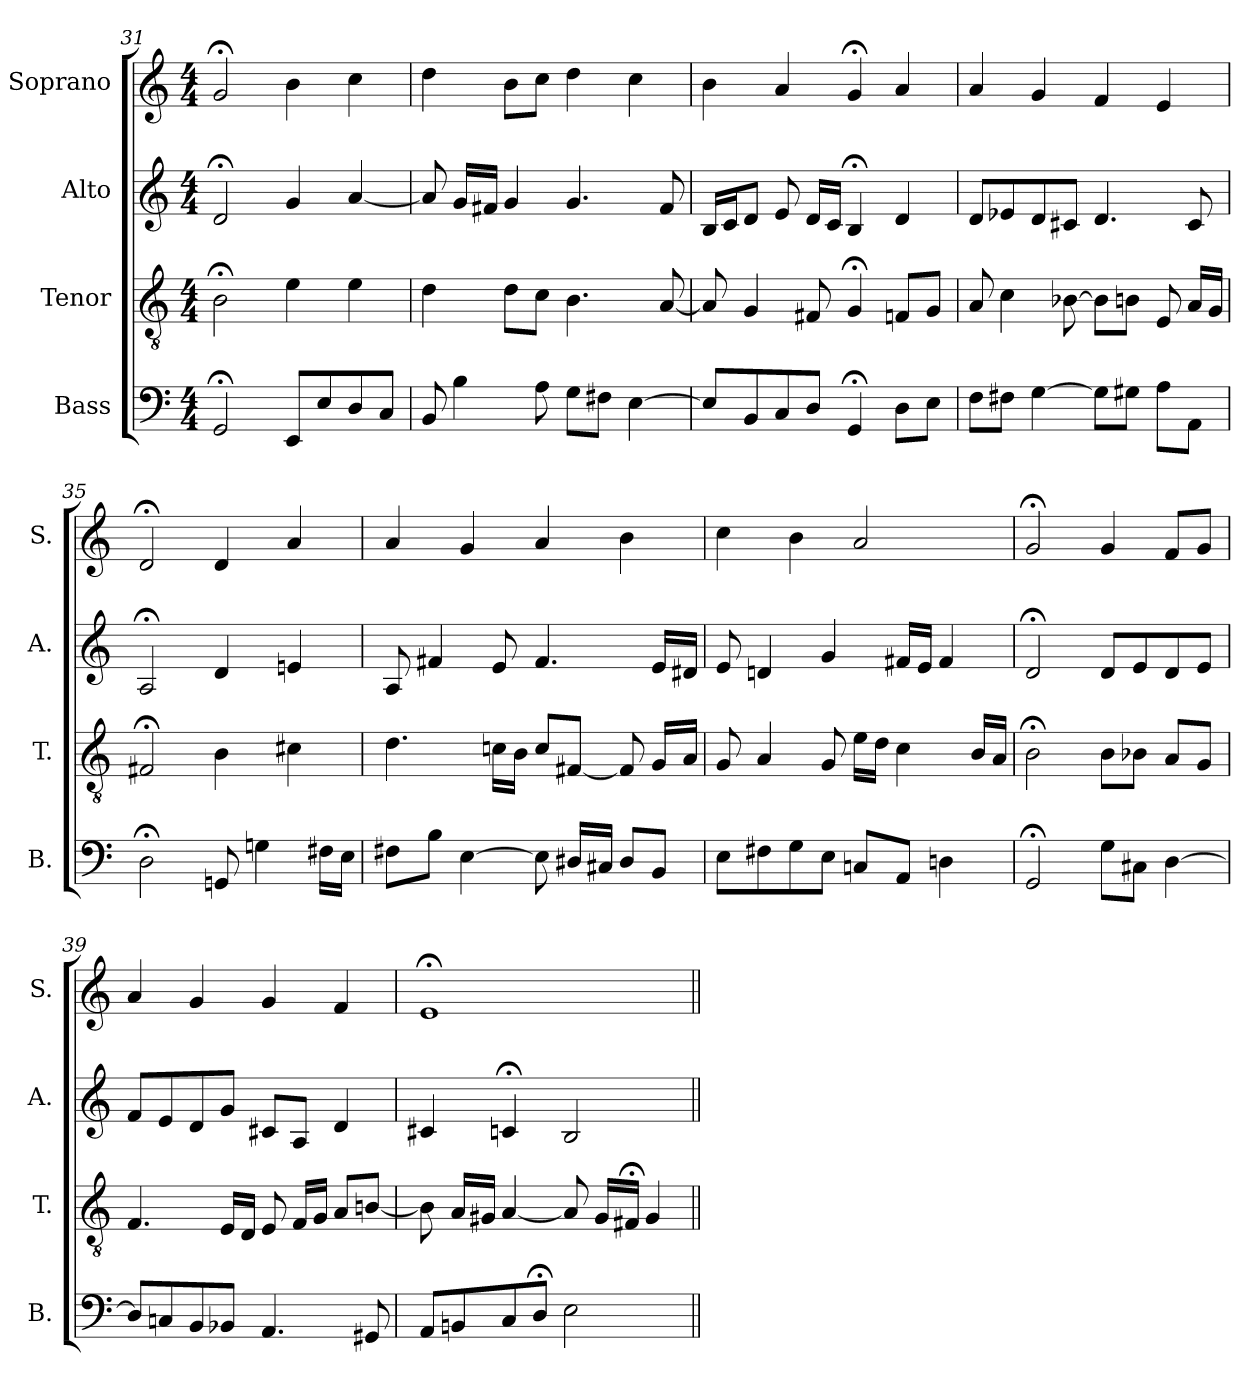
**kern	**kern	**kern	**kern
*part4	*part3	*part2	*part1
*staff4	*staff3	*staff2	*staff1
*I"Bass	*I"Tenor	*I"Alto	*I"Soprano
*I'B.	*I'T.	*I'A.	*I'S.
*clefF4	*clefGv2	*clefG2	*clefG2
*	*ITrd7c12	*	*
*k[]	*k[]	*k[]	*k[]
*C:	*C:	*C:	*C:
*M4/4	*M4/4	*M4/4	*M4/4
=31	=31	=31	=31
2GG;</	2BB;<\	2d;</	2g;</
8EE/L	4E\	4g/	4b\
8E/	.	.	.
8D/	4E\	[4a/	4cc\
8C/J	.	.	.
!!LO:LB:g=z
=32	=32	=32	=32
8BB/	4D\	8a/]	4dd\
4B\	.	16g/LL	.
.	.	16f#X/JJ	.
.	8D\L	4g/	8b\L
8A\	8C\J	.	8cc\J
8G\L	4.BB\	4.g/	4dd\
8F#X\J	.	.	.
[4E\	.	.	4cc\
.	[8AA/	8f#/	.
=33	=33	=33	=33
8E/L]	8AA/]	16B/LL	4b\
.	.	16c/J	.
8BB/	4GG/	8d/J	.
8C/	.	8e/	4a/
8D/J	8FF#X/	16d/LL	.
.	.	16c/JJ	.
4GG;</	4GG;</	4B;</	4g;</
8D\L	8FFn/L	4d/	4a/
8E\J	8GG/J	.	.
=34	=34	=34	=34
8F\L	8AA/	8d/L	4a/
8F#X\J	4C\	8e-X/	.
[4G\	.	8d/	4g/
.	[8BB-X\	8c#X/J	.
8G\L]	8BB-\L]	4.d/	4f/
8G#X\J	8BBn\J	.	.
8A\L	8EE/	.	4e/
8AA\J	16AA/LL	8c#/	.
.	16GG/JJ	.	.
=35	=35	=35	=35
2D;<\	2FF#X;</	2A;</	2d;</
8GGn/	4BB\	4d/	4d/
4Gn\	.	.	.
.	4C#X\	4en/	4a/
16F#X\LL	.	.	.
16E\JJ	.	.	.
!!LO:LB:g=z
=36	=36	=36	=36
8F#X\L	4.D\	8A/	4a/
8B\J	.	4f#X/	.
[4E\	.	.	4g/
.	16Cn\LL	8e/	.
.	16BB\JJ	.	.
8E\]	8C/L	4.f#/	4a/
16D#X/LL	[8FF#X/J	.	.
16C#X/JJ	.	.	.
8D#/L	8FF#/]	.	4b\
8BB/J	16GG/LL	16e/LL	.
.	16AA/JJ	16d#X/JJ	.
=37	=37	=37	=37
8E\L	8GG/	8e/	4cc\
8F#X\	4AA/	4dn/	.
8G\	.	.	4b\
8E\J	8GG/	4g/	.
8Cn/L	16E\LL	.	2a/
.	16D\JJ	.	.
8AA/J	4C\	16f#X/LL	.
.	.	16e/JJ	.
4Dn\	.	4f#/	.
.	16BB/LL	.	.
.	16AA/JJ	.	.
!!LO:PB:g=z
=38	=38	=38	=38
2GG;</	2BB;<\	2d;</	2g;</
8G\L	8BB\L	8d/L	4g/
8C#X\J	8BB-X\J	8e/	.
[4D\	8AA/L	8d/	8f/L
.	8GG/J	8e/J	8g/J
=39	=39	=39	=39
8D/L]	4.FF/	8f/L	4a/
8Cn/	.	8e/	.
8BB/	.	8d/	4g/
8BB-X/J	16EE/LL	8g/J	.
.	16DD/JJ	.	.
4.AA/	8EE/	8c#X/L	4g/
.	16FF/LL	8A/J	.
.	16GG/JJ	.	.
.	8AA/L	4d/	4f/
8GG#X/	[8BBn/J	.	.
=40	=40	=40	=40
8AA/L	8BB\]	4c#X/	1e;</
8BBn/	16AA/LL	.	.
.	16GG#X/JJ	.	.
8C/	[4AA/	4cn;</	.
8D;</J	.	.	.
2E\	8AA/]	2B/	.
.	16GG#/LL	.	.
.	16FF#X;</JJ	.	.
.	4GG#/	.	.
=||	=||	=||	=||
*-	*-	*-	*-
